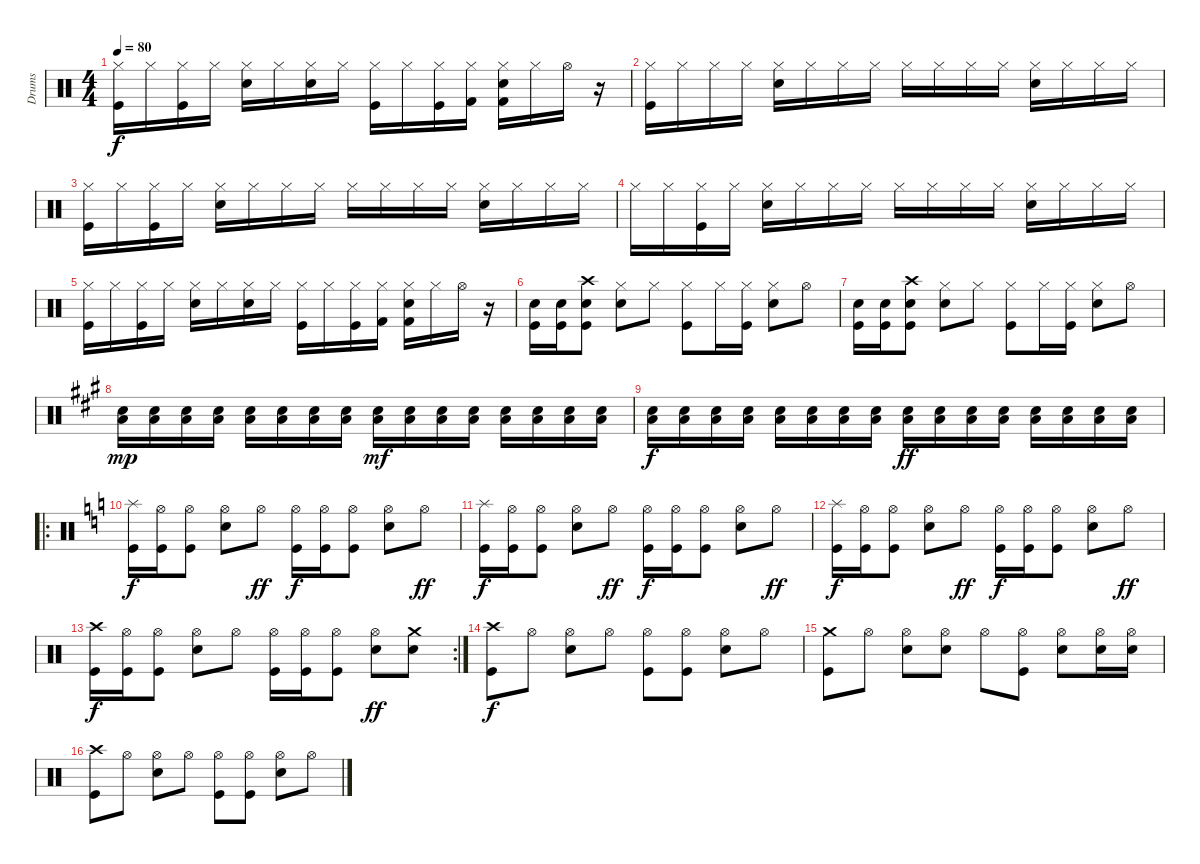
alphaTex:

\track ("Drums" "Drums") {instrument percussion}
\staff {score}
\articulation defaults
\ts (4 4)
\tempo 80
\clef neutral
\ks c
("Hi-Hat (closed)" "Kick (hit)").16{dy f} "Hi-Hat (closed)".16 ("Hi-Hat (closed)" "Kick (hit)").16 "Hi-Hat (closed)".16 ("Hi-Hat (closed)" "Snare (hit) 2").16 "Hi-Hat (closed)".16 ("Hi-Hat (closed)" "Snare (hit) 2").16 "Hi-Hat (closed)".16 ("Hi-Hat (closed)" "Kick (hit)").16 "Hi-Hat (closed)".16 ("Hi-Hat (closed)" "Kick (hit)").16 ("Hi-Hat (closed)" "Kick (hit) 2").16 ("Hi-Hat (closed)" "Snare (hit) 2" "Kick (hit) 2").16 "Hi-Hat (closed)".16 "Hi-Hat (open)".16 r.16 |
("Hi-Hat (closed)" "Kick (hit)").16 "Hi-Hat (closed)".16 "Hi-Hat (closed)".16 "Hi-Hat (closed)".16 ("Hi-Hat (closed)" "Snare (hit) 2").16 "Hi-Hat (closed)".16 "Hi-Hat (closed)".16 "Hi-Hat (closed)".16 "Hi-Hat (closed)".16 "Hi-Hat (closed)".16 "Hi-Hat (closed)".16 "Hi-Hat (closed)".16 ("Hi-Hat (closed)" "Snare (hit) 2").16 "Hi-Hat (closed)".16 "Hi-Hat (closed)".16 "Hi-Hat (closed)".16 |
("Hi-Hat (closed)" "Kick (hit)").16 "Hi-Hat (closed)".16 ("Hi-Hat (closed)" "Kick (hit)").16 "Hi-Hat (closed)".16 ("Hi-Hat (closed)" "Snare (hit) 2").16 "Hi-Hat (closed)".16 "Hi-Hat (closed)".16 "Hi-Hat (closed)".16 "Hi-Hat (closed)".16 "Hi-Hat (closed)".16 "Hi-Hat (closed)".16 "Hi-Hat (closed)".16 ("Hi-Hat (closed)" "Snare (hit) 2").16 "Hi-Hat (closed)".16 "Hi-Hat (closed)".16 "Hi-Hat (closed)".16 |
"Hi-Hat (closed)".16 "Hi-Hat (closed)".16 ("Hi-Hat (closed)" "Kick (hit)").16 "Hi-Hat (closed)".16 ("Hi-Hat (closed)" "Snare (hit) 2").16 "Hi-Hat (closed)".16 "Hi-Hat (closed)".16 "Hi-Hat (closed)".16 "Hi-Hat (closed)".16 "Hi-Hat (closed)".16 "Hi-Hat (closed)".16 "Hi-Hat (closed)".16 ("Hi-Hat (closed)" "Snare (hit) 2").16 "Hi-Hat (closed)".16 "Hi-Hat (closed)".16 "Hi-Hat (closed)".16 |
("Hi-Hat (closed)" "Kick (hit)").16 "Hi-Hat (closed)".16 ("Hi-Hat (closed)" "Kick (hit)").16 "Hi-Hat (closed)".16 ("Hi-Hat (closed)" "Snare (hit) 2").16 "Hi-Hat (closed)".16 ("Hi-Hat (closed)" "Snare (hit) 2").16 "Hi-Hat (closed)".16 ("Hi-Hat (closed)" "Kick (hit)").16 "Hi-Hat (closed)".16 ("Hi-Hat (closed)" "Kick (hit)").16 ("Hi-Hat (closed)" "Kick (hit) 2").16 ("Hi-Hat (closed)" "Snare (hit) 2" "Kick (hit) 2").16 "Hi-Hat (closed)".16 "Hi-Hat (open)".16 r.16 |
("Kick (hit)" "Snare (hit) 2").16 ("Kick (hit)" "Snare (hit) 2").16 ("Kick (hit)" "Crash high (hit)" "Snare (hit) 2").8 ("Hi-Hat (closed)" "Snare (hit) 2").8 "Hi-Hat (closed)".8 ("Hi-Hat (closed)" "Kick (hit)").8 "Hi-Hat (closed)".16 ("Hi-Hat (closed)" "Kick (hit)").16 ("Snare (hit) 2" "Hi-Hat (closed)").8 "Hi-Hat (open)".8 |
("Kick (hit)" "Snare (hit) 2").16 ("Kick (hit)" "Snare (hit) 2").16 ("Kick (hit)" "Crash high (hit)" "Snare (hit) 2").8 ("Hi-Hat (closed)" "Snare (hit) 2").8 "Hi-Hat (closed)".8 ("Hi-Hat (closed)" "Kick (hit)").8 "Hi-Hat (closed)".16 ("Hi-Hat (closed)" "Kick (hit)").16 ("Snare (hit) 2" "Hi-Hat (closed)").8 "Hi-Hat (open)".8 |
\ks a
("Snare (hit) 2" "Low Floor Tom (hit)").16{dy mp} ("Snare (hit) 2" "Low Floor Tom (hit)").16 ("Snare (hit) 2" "Low Floor Tom (hit)").16 ("Snare (hit) 2" "Low Floor Tom (hit)").16 ("Snare (hit) 2" "Low Floor Tom (hit)").16 ("Snare (hit) 2" "Low Floor Tom (hit)").16 ("Snare (hit) 2" "Low Floor Tom (hit)").16 ("Snare (hit) 2" "Low Floor Tom (hit)").16 ("Snare (hit) 2" "Low Floor Tom (hit)").16{dy mf} ("Snare (hit) 2" "Low Floor Tom (hit)").16 ("Snare (hit) 2" "Low Floor Tom (hit)").16 ("Snare (hit) 2" "Low Floor Tom (hit)").16 ("Snare (hit) 2" "Low Floor Tom (hit)").16 ("Snare (hit) 2" "Low Floor Tom (hit)").16 ("Snare (hit) 2" "Low Floor Tom (hit)").16 ("Snare (hit) 2" "Low Floor Tom (hit)").16 |
("Snare (hit) 2" "Low Floor Tom (hit)").16{dy f} ("Snare (hit) 2" "Low Floor Tom (hit)").16 ("Snare (hit) 2" "Low Floor Tom (hit)").16 ("Snare (hit) 2" "Low Floor Tom (hit)").16 ("Snare (hit) 2" "Low Floor Tom (hit)").16 ("Snare (hit) 2" "Low Floor Tom (hit)").16 ("Snare (hit) 2" "Low Floor Tom (hit)").16 ("Snare (hit) 2" "Low Floor Tom (hit)").16 ("Snare (hit) 2" "Low Floor Tom (hit)").16{dy ff} ("Snare (hit) 2" "Low Floor Tom (hit)").16 ("Snare (hit) 2" "Low Floor Tom (hit)").16 ("Snare (hit) 2" "Low Floor Tom (hit)").16 ("Snare (hit) 2" "Low Floor Tom (hit)").16 ("Snare (hit) 2" "Low Floor Tom (hit)").16 ("Snare (hit) 2" "Low Floor Tom (hit)").16 ("Snare (hit) 2" "Low Floor Tom (hit)").16 |
\ro
\ks c
("Splash (hit)" "Kick (hit)").16{dy f} ("Kick (hit)" "Hi-Hat (open)").16 ("Kick (hit)" "Hi-Hat (open)").8 ("Snare (hit) 2" "Hi-Hat (open)").8 "Hi-Hat (open)".8{dy ff} ("Kick (hit)" "Hi-Hat (open)").16{dy f} ("Kick (hit)" "Hi-Hat (open)").16 ("Kick (hit)" "Hi-Hat (open)").8 ("Snare (hit) 2" "Hi-Hat (open)").8 "Hi-Hat (open)".8{dy ff} |
("Splash (hit)" "Kick (hit)").16{dy f} ("Kick (hit)" "Hi-Hat (open)").16 ("Kick (hit)" "Hi-Hat (open)").8 ("Snare (hit) 2" "Hi-Hat (open)").8 "Hi-Hat (open)".8{dy ff} ("Kick (hit)" "Hi-Hat (open)").16{dy f} ("Kick (hit)" "Hi-Hat (open)").16 ("Kick (hit)" "Hi-Hat (open)").8 ("Snare (hit) 2" "Hi-Hat (open)").8 "Hi-Hat (open)".8{dy ff} |
("Splash (hit)" "Kick (hit)").16{dy f} ("Kick (hit)" "Hi-Hat (open)").16 ("Kick (hit)" "Hi-Hat (open)").8 ("Snare (hit) 2" "Hi-Hat (open)").8 "Hi-Hat (open)".8{dy ff} ("Kick (hit)" "Hi-Hat (open)").16{dy f} ("Kick (hit)" "Hi-Hat (open)").16 ("Kick (hit)" "Hi-Hat (open)").8 ("Snare (hit) 2" "Hi-Hat (open)").8 "Hi-Hat (open)".8{dy ff} |
\rc 2
("Crash high (hit)" "Kick (hit)").16{dy f} ("Kick (hit)" "Hi-Hat (open)").16 ("Kick (hit)" "Hi-Hat (open)").8 ("Snare (hit) 2" "Hi-Hat (open)").8 "Hi-Hat (open)".8 ("Kick (hit)" "Hi-Hat (open)").16 ("Kick (hit)" "Hi-Hat (open)").16 ("Kick (hit)" "Hi-Hat (open)").8 ("Snare (hit) 2" "Hi-Hat (open)").8{dy ff} ("Snare (hit) 2" "Crash medium (hit)").8 |
("Crash high (hit)" "Kick (hit)").8{dy f} "Hi-Hat (open)".8 ("Hi-Hat (open)" "Snare (hit) 2").8 "Hi-Hat (open)".8 ("Hi-Hat (open)" "Kick (hit)").8 ("Hi-Hat (open)" "Kick (hit)").8 ("Hi-Hat (open)" "Snare (hit) 2").8 "Hi-Hat (open)".8 |
("Crash medium (hit)" "Kick (hit)").8 "Hi-Hat (open)".8 ("Hi-Hat (open)" "Snare (hit) 2").8 ("Hi-Hat (open)" "Snare (hit) 2").8 "Hi-Hat (open)".8 ("Hi-Hat (open)" "Kick (hit)").8 ("Hi-Hat (open)" "Snare (hit) 2").8 ("Hi-Hat (open)" "Snare (hit) 2").16 ("Hi-Hat (open)" "Snare (hit) 2").16 |
("Crash high (hit)" "Kick (hit)").8 "Hi-Hat (open)".8 ("Hi-Hat (open)" "Snare (hit) 2").8 "Hi-Hat (open)".8 ("Hi-Hat (open)" "Kick (hit)").8 ("Hi-Hat (open)" "Kick (hit)").8 ("Hi-Hat (open)" "Snare (hit) 2").8 "Hi-Hat (open)".8
